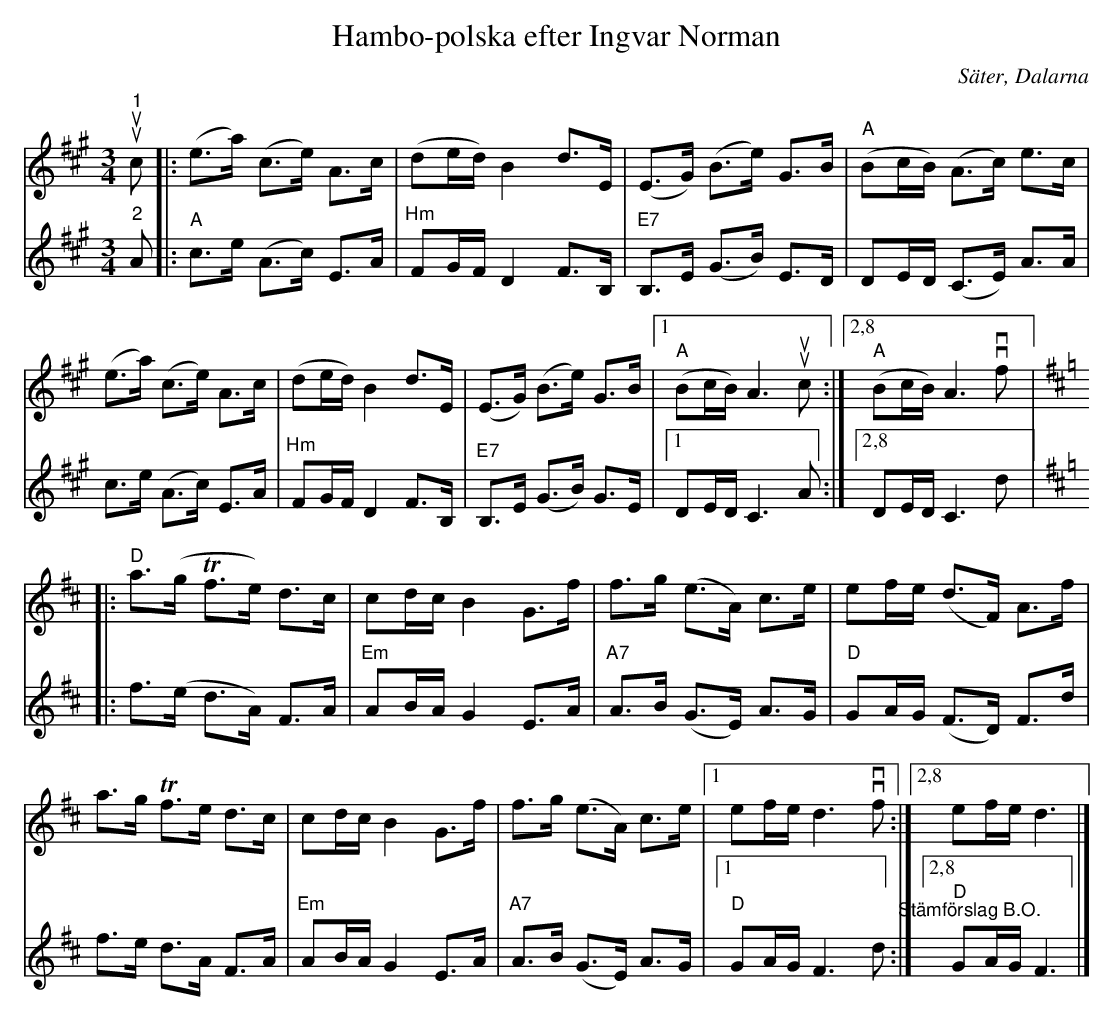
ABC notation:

X:1
T:Hambo-polska efter Ingvar Norman
O:Säter, Dalarna
L:1/8
M:3/4
K:A
V:1
"^1"uu c |: (e>a) (c>e) A>c | (de/d/) B2 d>E | (E>G) (B>e) G>B |"A" (Bc/B/) (A>c) e>c |
(e>a) (c>e) A>c | (de/d/) B2 d>E | (E>G) (B>e) G>B |1 "A" (Bc/B/) A3uu c :|2,8 "A" (Bc/B/) A3vv f |:
[K:D]"D" a>(gT f>e) d>c | cd/c/ B2 G>f | f>g (e>A) c>e | ef/e/ (d>F) A>f |
a>gT f>e d>c | cd/c/ B2 G>f | f>g (e>A) c>e |1 ef/e/ d3vv f :|2,8 ef/e/ d3 |]
V:2
"^2" A |:"A" c>e (A>c) E>A |"^Hm" FG/F/ D2 F>B, |"E7" B,>E (G>B) E>D | DE/D/ (C>E) A>A |
c>e (A>c) E>A |"^Hm" FG/F/ D2 F>B, |"E7" B,>E (G>B) G>E |1 DE/D/ C3 A :|2,8 DE/D/ C3 d |:
[K:D] f>(e d>A) F>A |"Em" AB/A/ G2 E>A |"A7" A>B (G>E) A>G |"D" GA/G/ (F>D) F>d |
f>e d>A F>A | "Em" AB/A/ G2 E>A |"A7" A>B (G>E) A>G |1"D" GA/G/ F3 d"^Stämförslag B.O." :|2,8"D" GA/G/ F3 |]
